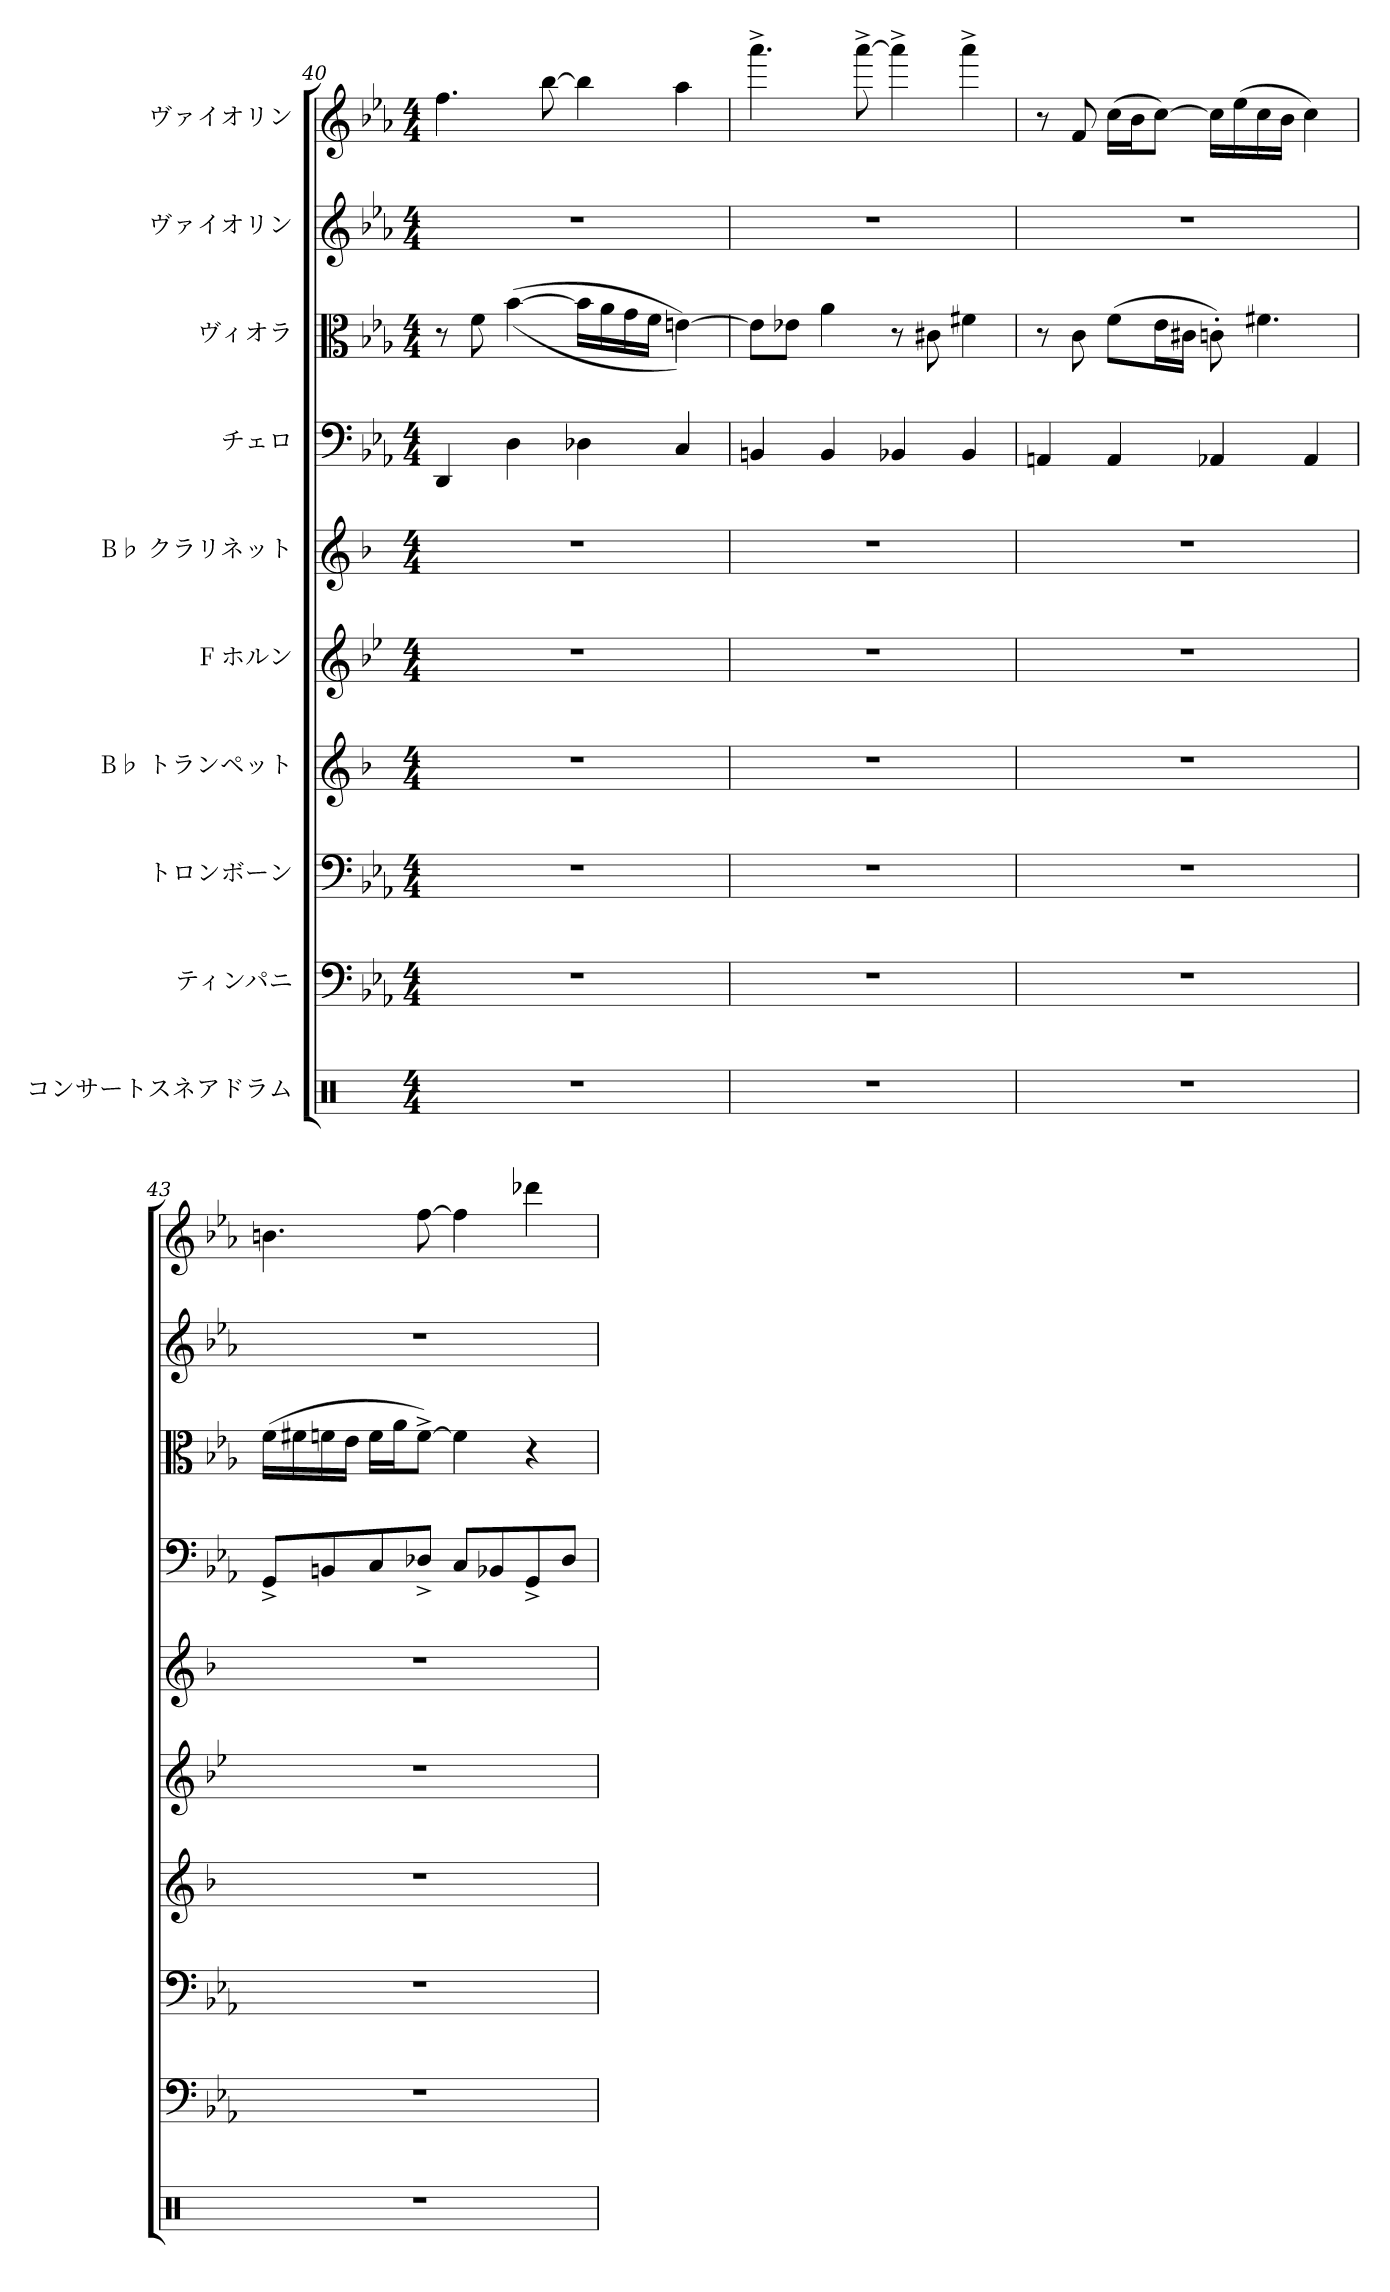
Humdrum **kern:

**kern	**kern	**kern	**kern	**kern	**kern	**kern	**kern	**kern	**kern
*part10	*part9	*part8	*part7	*part6	*part5	*part4	*part3	*part2	*part1
*staff10	*staff9	*staff8	*staff7	*staff6	*staff5	*staff4	*staff3	*staff2	*staff1
*I"コンサートスネアドラム	*I"ティンパニ	*I"トロンボーン	*I"B♭ トランペット	*I"F ホルン	*I"B♭ クラリネット	*I"チェロ	*I"ヴィオラ	*I"ヴァイオリン	*I"ヴァイオリン
*clefX	*clefF4	*clefF4	*clefG2	*clefG2	*clefG2	*clefF4	*clefC3	*clefG2	*clefG2
*	*	*	*ITrd1c2	*ITrd4c7	*ITrd1c2	*	*	*	*
*k[]	*k[b-e-a-]	*k[b-e-a-]	*k[b-e-a-]	*k[b-e-a-]	*k[b-e-a-]	*k[b-e-a-]	*k[b-e-a-]	*k[b-e-a-]	*k[b-e-a-]
*M4/4	*M4/4	*M4/4	*M4/4	*M4/4	*M4/4	*M4/4	*M4/4	*M4/4	*M4/4
=40	=40	=40	=40	=40	=40	=40	=40	=40	=40
1r	1r	1r	1r	1r	1r	4DD/	8r	1r	4.ff\
.	.	.	.	.	.	.	8f\	.	.
.	.	.	.	.	.	4D\	(>(>[4b-\	.	.
.	.	.	.	.	.	.	.	.	[8bb-\
.	.	.	.	.	.	4D-X\	16b-\LL]	.	4bb-\]
.	.	.	.	.	.	.	16a-\	.	.
.	.	.	.	.	.	.	16g\	.	.
.	.	.	.	.	.	.	16f\JJ	.	.
.	.	.	.	.	.	4C/	[4en\))	.	4aa-\
=41	=41	=41	=41	=41	=41	=41	=41	=41	=41
1r	1r	1r	1r	1r	1r	4BBn/	8e\L]	1r	4.aaa-^\
.	.	.	.	.	.	.	8e-X\J	.	.
.	.	.	.	.	.	4BB/	4a-\	.	.
.	.	.	.	.	.	.	.	.	[8aaa-^\
.	.	.	.	.	.	4BB-X/	8r	.	4aaa-^\]
.	.	.	.	.	.	.	8c#X\	.	.
.	.	.	.	.	.	4BB-/	4f#X\	.	4aaa-^\
!!LO:PB:g=z
=42	=42	=42	=42	=42	=42	=42	=42	=42	=42
1r	1r	1r	1r	1r	1r	4AAn/	8r	1r	8r
.	.	.	.	.	.	.	8c\	.	8f/
.	.	.	.	.	.	4AA/	(>8f\L	.	(>16cc\LL
.	.	.	.	.	.	.	.	.	16b-\J
.	.	.	.	.	.	.	16e-\L	.	[8cc\J)
.	.	.	.	.	.	.	16c#X\JJ	.	.
.	.	.	.	.	.	4AA-X/	8cn'\)	.	16cc\LL]
.	.	.	.	.	.	.	.	.	(>16ee-\
.	.	.	.	.	.	.	4.f#X\	.	16cc\
.	.	.	.	.	.	.	.	.	16b-\JJ
.	.	.	.	.	.	4AA-/	.	.	4cc\)
=43	=43	=43	=43	=43	=43	=43	=43	=43	=43
1r	1r	1r	1r	1r	1r	8GG^/L	(>16f\LL	1r	4.bn\
.	.	.	.	.	.	.	16f#X\	.	.
.	.	.	.	.	.	8BBn/	16fn\	.	.
.	.	.	.	.	.	.	16e-\JJ	.	.
.	.	.	.	.	.	8C/	16f\LL	.	.
.	.	.	.	.	.	.	16a-\J	.	.
.	.	.	.	.	.	8D-X^/J	[8f^\J)	.	[8ff\
.	.	.	.	.	.	8C/L	4f\]	.	4ff\]
.	.	.	.	.	.	8BB-X/	.	.	.
.	.	.	.	.	.	8GG^/	4r	.	4ddd-X\
.	.	.	.	.	.	8D-/J	.	.	.
=	=	=	=	=	=	=	=	=	=
*-	*-	*-	*-	*-	*-	*-	*-	*-	*-
